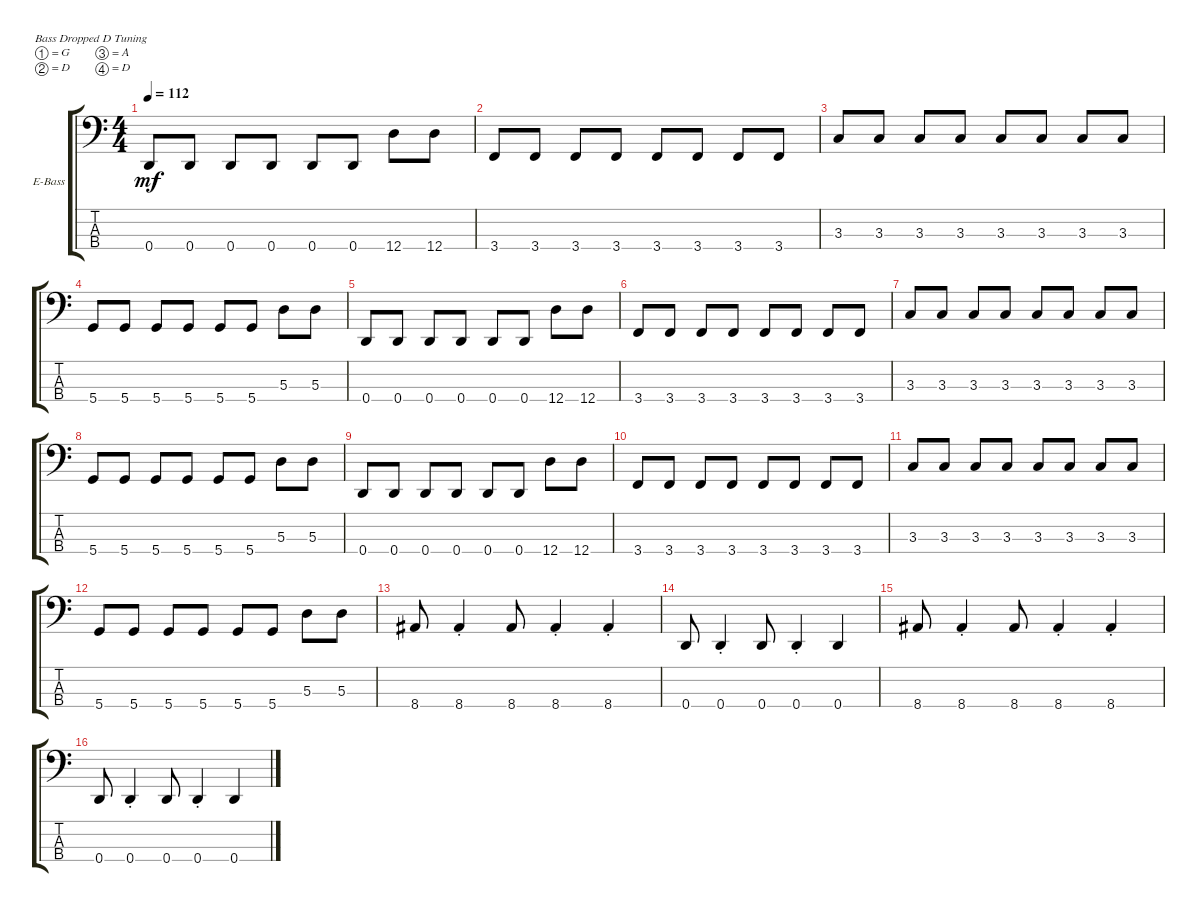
\defaultSystemsLayout 4
\bracketExtendMode groupsimilarinstruments
\firstSystemTrackNameOrientation horizontal
\otherSystemsTrackNameOrientation horizontal
\track ("Electric Bass" "E-Bass") {instrument electricbassfinger}
\staff {score tabs}
\tuning (G2 D2 A1 D1)
\ts (4 4)
\tempo 112
\clef f4
\ks c
0.4.8{dy mf} 0.4.8 0.4.8 0.4.8 0.4.8 0.4.8 12.4.8 12.4.8 |
3.4.8 3.4.8 3.4.8 3.4.8 3.4.8 3.4.8 3.4.8 3.4.8 |
3.3.8 3.3.8 3.3.8 3.3.8 3.3.8 3.3.8 3.3.8 3.3.8 |
5.4.8 5.4.8 5.4.8 5.4.8 5.4.8 5.4.8 5.3.8 5.3.8 |
0.4.8 0.4.8 0.4.8 0.4.8 0.4.8 0.4.8 12.4.8 12.4.8 |
3.4.8 3.4.8 3.4.8 3.4.8 3.4.8 3.4.8 3.4.8 3.4.8 |
3.3.8 3.3.8 3.3.8 3.3.8 3.3.8 3.3.8 3.3.8 3.3.8 |
5.4.8 5.4.8 5.4.8 5.4.8 5.4.8 5.4.8 5.3.8 5.3.8 |
0.4.8 0.4.8 0.4.8 0.4.8 0.4.8 0.4.8 12.4.8 12.4.8 |
3.4.8 3.4.8 3.4.8 3.4.8 3.4.8 3.4.8 3.4.8 3.4.8 |
3.3.8 3.3.8 3.3.8 3.3.8 3.3.8 3.3.8 3.3.8 3.3.8 |
5.4.8 5.4.8 5.4.8 5.4.8 5.4.8 5.4.8 5.3.8 5.3.8 |
8.4.8 8.4{st}.4 8.4.8 8.4{st}.4 8.4{st}.4 |
0.4.8 0.4{st}.4 0.4.8 0.4{st}.4 0.4.4 |
8.4.8 8.4{st}.4 8.4.8 8.4{st}.4 8.4{st}.4 |
0.4.8 0.4{st}.4 0.4.8 0.4{st}.4 0.4.4
